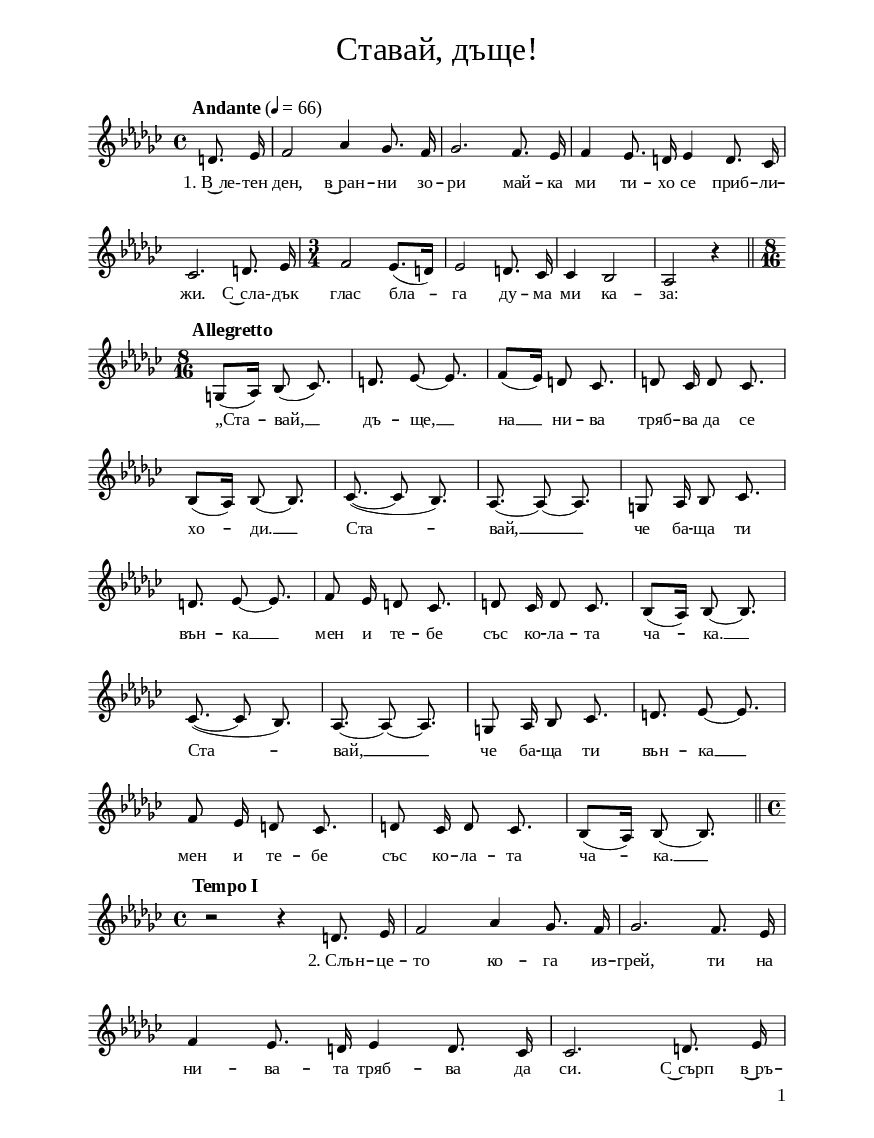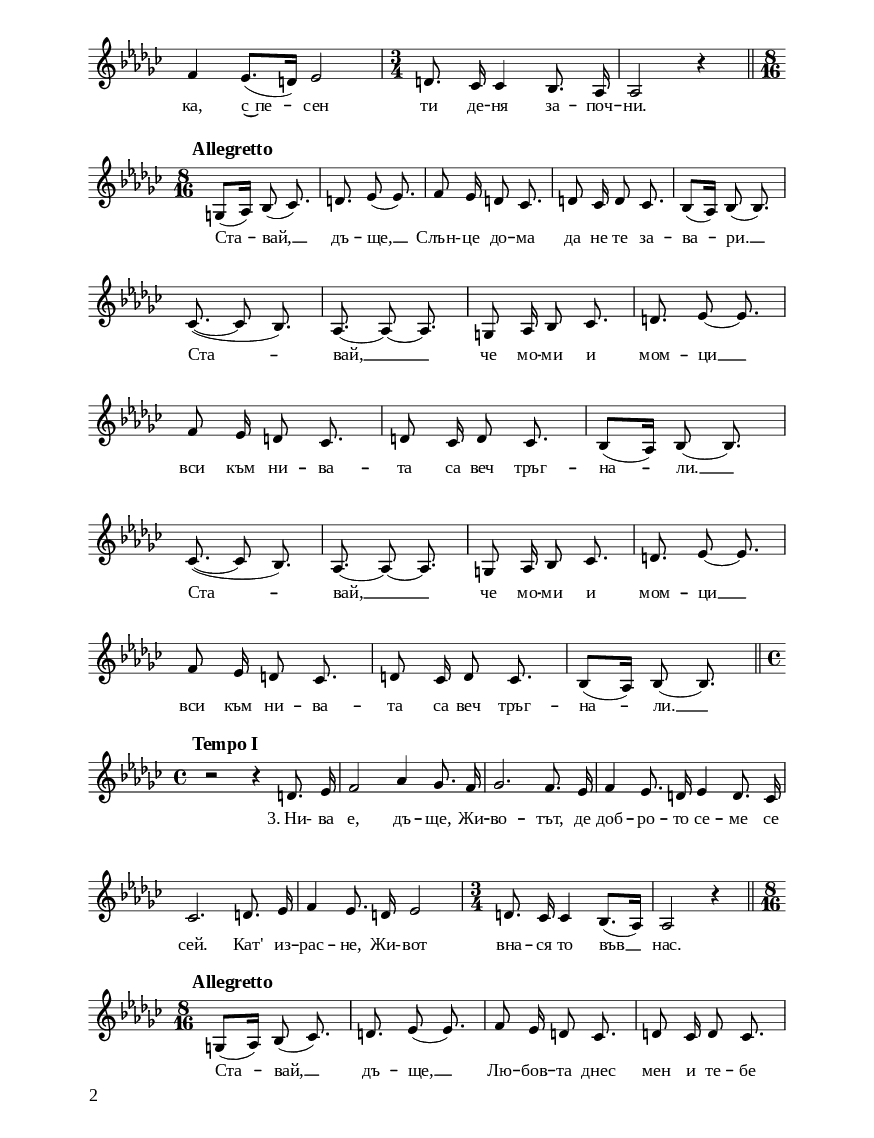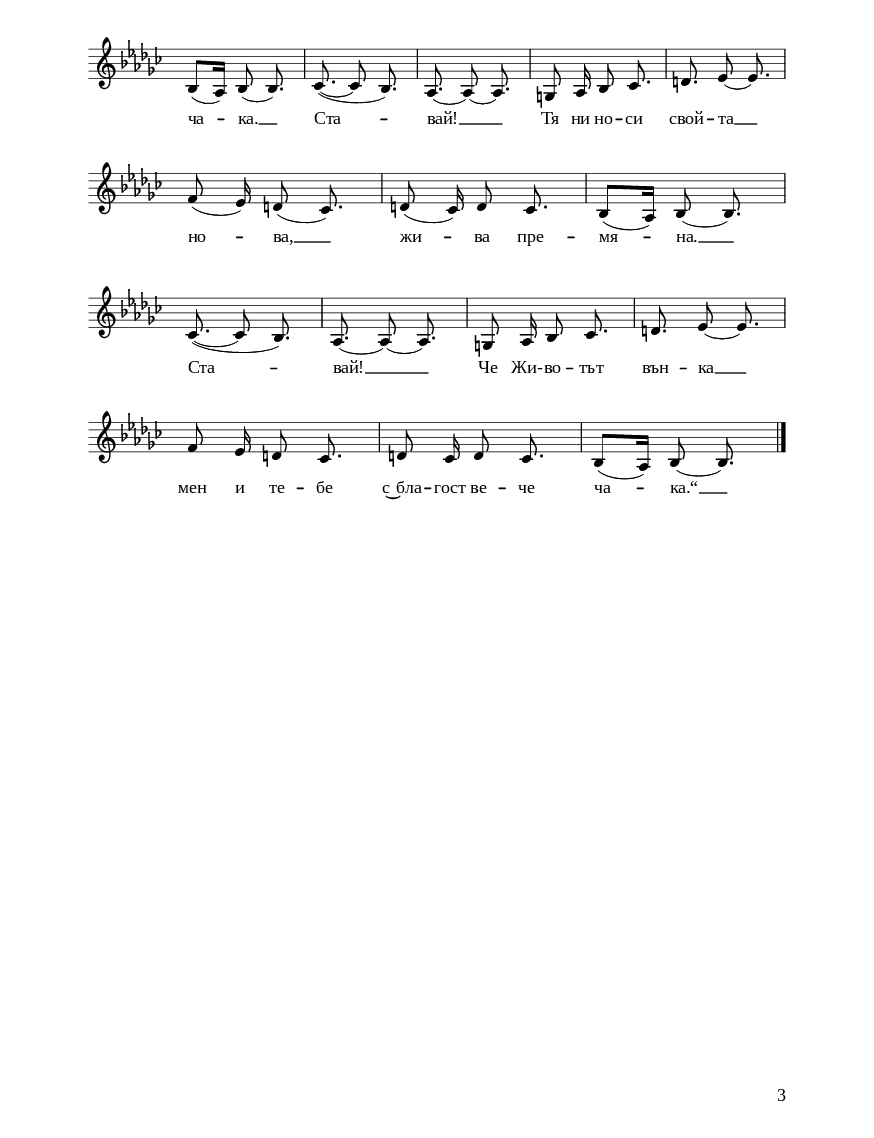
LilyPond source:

\version "2.24.2"

% include paper part and global functions
\include "include/globals.ily"

\bookpart {
  \label #'ref142
  \tocItem \markup "Ставай, дъще!"
  \include "include/bookpart-paper.ily"
  \score {
    \include "include/score-layout.ily"


    \new Voice \absolute {
      \clef treble

      \key es \minor

      \time 4/4
      \tempoFunc "Andante" 4 "66"
      \autoBeamOff
      \partial 4
      d'8. es'16 | % 2
      f'2 as'4 ges'8. f'16 | ges'2. f'8.es'16 | f'4 es'8.  d'16  es'4 d'8. ces'16 | \break
      ces'2. d'8. es'16 | \time 3/4 f'2 es'8. [( d'16 )] | % 7
      es'2  d'8. ces'16 | % 8
      ces'4 bes2 | % 9
      as2 r4  \bar "||"  \break
      \time 8/16  |
      \tempo "Allegretto" g8 [( as16 )] bes8 ( ces'8. ) | % 11
      d'8. es'8 ~ es'8. | % 12
      f'8 [( es'16 )] d'8 ces'8. | % 13
      d'8 ces'16 d'8 ces'8. \break | % 14
      bes8 [( as16 )] bes8 ~ bes8. | % 15
      ces'8. ( ~ ces'8 bes8. ) | % 16
      as8. ~ as8 ~ as8. | % 17
      g8 as16 bes8 ces'8. \break | % 18
      d'8. es'8 ~ es'8. | % 19
      f'8 es'16 d'8 ces'8. |
      d'8 ces'16 d'8 ces'8. | % 21
      bes8 [( as16 )] bes8 ~ bes8. \break | % 22
      ces'8. ( ~ ces'8 bes8. ) | % 23
      as8. ~ as8 ~ as8. | % 24
      g8 as16 bes8 ces'8. | % 25
      d'8. es'8 ~ es'8. \break | % 26
      f'8 es'16 d'8 ces'8. | % 27
      d'8 ces'16 d'8 ces'8. | % 28
      bes8 [(as16) ] bes8 ~ bes8. \bar "||" \break
      \tempo "Tempo I"
      \time 4/4 r2 r4 d'8. es'16 | f'2 as'4 ges'8. f'16 |
      ges'2. f'8.es'16 | \break

      f'4 es'8. d'16  es'4 d'8. ces'16 |
      ces'2. d'8. es'16 | \break
      f'4 es'8. [(d'16 ) ]es'2 |
      \time 3/4 d'8. ces'16 ces'4 bes8. as16 | as2 r4 | \bar "||"  \break

      \time 8/16 \tempo "Allegretto" g8 [(as16 )] bes8 (ces'8. ) | d'8. es'8 (es'8.) |

      f'8 es'16  d'8 ces'8. | d'8 ces'16 d'8 ces'8. | bes8 [(as16)] bes8 (bes8.) \break

      ces'8. ( ~ ces'8 bes8. ) |
      as8. ~ as8 ~ as8. | % 24
      g8 as16 bes8 ces'8. | % 25
      d'8. es'8 ~ es'8. \break |
      f'8 es'16 d'8 ces'8. | % 27
      d'8 ces'16 d'8 ces'8. | % 28
      bes8 [( as16 )] bes8 ~ bes8. | \break
      ces'8. ( ~ ces'8 bes8. ) |
      as8. ~ as8 ~ as8. | % 24
      g8 as16 bes8 ces'8. | % 25
      d'8. es'8 ~ es'8. \break |
      f'8 es'16 d'8 ces'8. | % 27
      d'8 ces'16 d'8 ces'8. | % 28
      bes8 [( as16 )] bes8 ~ bes8. | \bar "||"  \break
      \tempo "Tempo I"
      \time 4/4 r2 r4  d'8. es'16 | f'2 as'4 ges'8. f'16 |
      ges'2. f'8.es'16 | f'4 es'8. d'16  es'4 d'8. ces'16 | \break
      ces'2. d'8. es'16 |
      f'4 es'8. d'16  es'2 |
      \time 3/4 d'8. ces'16 ces'4 bes8. [(as16) ] | as2 r4 | \bar "||"
      \time 8/16 \tempo "Allegretto" g8 [(as16 )] bes8 (ces'8. ) | d'8. es'8 (es'8.) |  f'8 es'16 d'8 ces'8. | d'8 ces'16 d'8 ces'8. | \break  bes8 [(as16)] bes8 (bes8.)

      ces'8. ( ~ ces'8 bes8. ) |
      as8. ~ as8 ~ as8. | % 24
      g8 as16 bes8 ces'8. | % 25
      d'8. es'8 ~ es'8. \break |
      f'8 (es'16) d'8 ( ces'8.) | % 27
      d'8 (ces'16) d'8 ces'8. | % 28
      bes8 [( as16 )] bes8 ~ bes8. | \break
      ces'8. ( ~ ces'8 bes8. ) |
      as8. ~ as8 ~ as8. | % 24
      g8 as16 bes8 ces'8. | % 25
      d'8. es'8 ~ es'8. \break |
      f'8 es'16 d'8 ces'8. | % 27
      d'8 ces'16 d'8 ces'8. | % 28
      bes8 [( as16 )] bes8 ~ bes8. | \break \bar "|."
    }


    \addlyrics {
      "1. В~ле-" -- тен
      ден, в~ран -- ни зо -- ри май -- ка ми ти -- хо се приб --
      ли -- жи. "С~сла-" -- дък глас бла -- га ду -- ма ми
      ка -- за: „Ста -- вай, __ дъ -- ще, __ на __ ни -- ва
      тряб -- ва да се хо -- ди. __ Ста -- вай, __ че ба --
      ща ти вън -- ка __ мен и те -- бе със ко -- ла --
      та ча -- ка. __ Ста -- вай, __ че ба -- ща ти вън --
      ка __  мен и те -- бе със ко -- ла -- та ча --
      ка. __

      "2. Слън" -- це -- то ко -- га из -- грей,
      ти на ни -- ва -- та тряб -- ва да си.
      "С~сърп" в~ръ -- ка, с~пе -- сен ти
      де -- ня за -- поч -- ни. Ста -- вай, __ дъ -- ще, __
      "Слън-" -- це до -- ма да не те за -- ва -- ри. __
      Ста -- вай, __ че мо -- ми и мом -- ци __ вси към ни -- ва -- та са веч тръг -- на -- ли. __
      Ста -- вай, __ че мо -- ми и мом -- ци __ вси към ни -- ва -- та са веч тръг -- на -- ли. __

      "3. Ни- " -- ва е, дъ -- ще, Жи -- во -- тът,
      де доб -- ро -- то се -- ме се сей.
      Кат' из -- рас -- не, "Жи-" -- вот вна -- ся
      то във __ нас. Ста -- вай, __ дъ -- ще, __
      Лю -- бов -- та днес мен и те -- бе ча -- ка. __
      Ста -- вай! __ Тя ни но -- си
      свой -- та __ но -- ва, __ жи -- ва пре -- мя -- на. __
      Ста -- вай! __ Че "Жи-" -- во -- тът вън -- ка __ мен
      и те -- бе с~бла -- гост ве -- че ча -- ка.“ __

    }

    \header {
      title = \titleFunc "Ставай, дъще!" "Stavaj, dăšte!"
    }

    \midi{}



  } % score



} % bookpart
